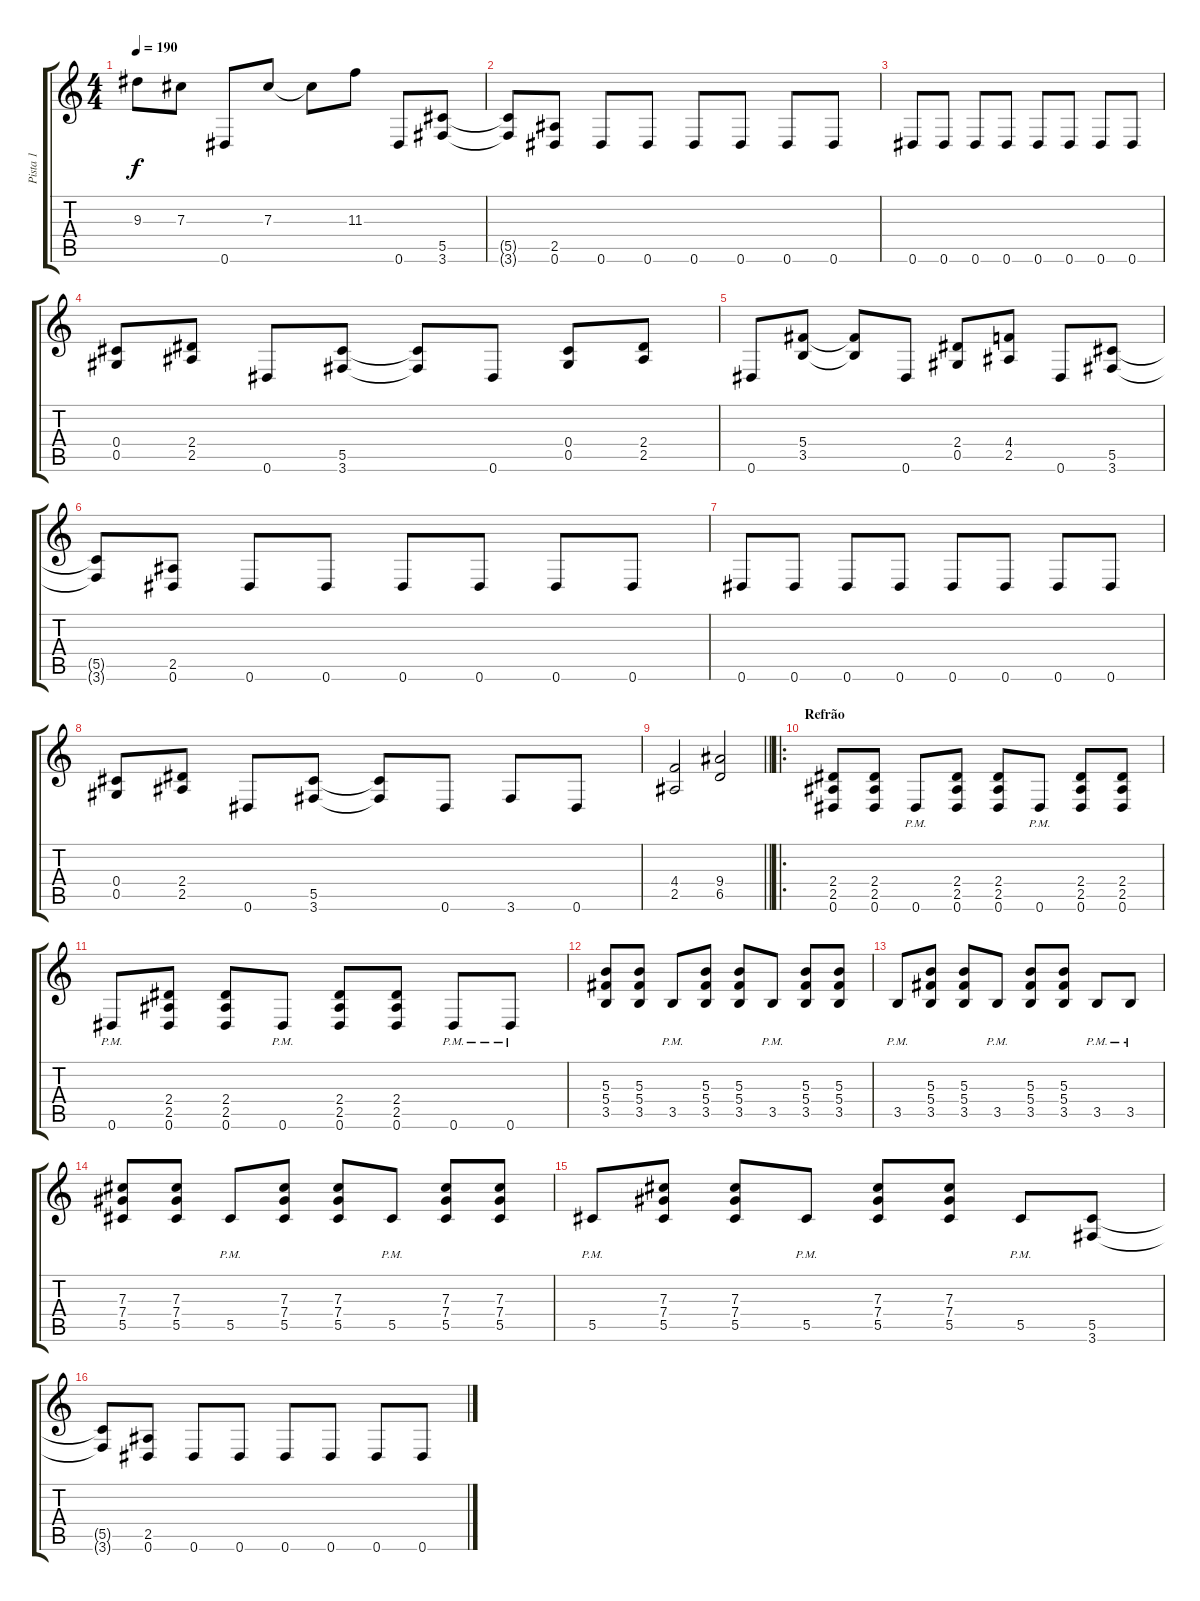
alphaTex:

\track ("Pista 1" "Pista 1") {instrument distortionguitar}
\staff {score tabs}
\tuning (Eb4 Bb3 Gb3 Db3 Ab2 Eb2) {hide}
\ts (4 4)
\tempo 190
\clef g2
\ks c
9.3{t}.8{dy f} 7.3.8 0.6.8 7.3.8 7.3{t}.8 11.3.8 0.6.8 (5.5 3.6).8 |
(5.5{t} 3.6{t}).8 (2.5 0.6).8 0.6.8 0.6.8 0.6.8 0.6.8 0.6.8 0.6.8 |
0.6.8 0.6.8 0.6.8 0.6.8 0.6.8 0.6.8 0.6.8 0.6.8 |
(0.4 0.5).8 (2.4 2.5).8 0.6.8 (5.5 3.6).8 (5.5{t} 3.6{t}).8 0.6.8 (0.4 0.5).8 (2.4 2.5).8 |
0.6.8 (5.4 3.5).8 (5.4{t} 3.5{t}).8 0.6.8 (2.4 0.5).8 (4.4 2.5).8 0.6.8 (5.5 3.6).8 |
(5.5{t} 3.6{t}).8 (2.5 0.6).8 0.6.8 0.6.8 0.6.8 0.6.8 0.6.8 0.6.8 |
0.6.8 0.6.8 0.6.8 0.6.8 0.6.8 0.6.8 0.6.8 0.6.8 |
(0.4 0.5).8 (2.4 2.5).8 0.6.8 (5.5 3.6).8 (5.5{t} 3.6{t}).8 0.6.8 3.6.8 0.6.8 |
\barLineRight lightlight
(4.4 2.5).2 (9.4 6.5).2 |
\ro
\section ("" "Refrão")
(2.4 2.5 0.6).8 (2.4 2.5 0.6).8 0.6{pm}.8 (2.4 2.5 0.6).8 (2.4 2.5 0.6).8 0.6{pm}.8 (2.4 2.5 0.6).8 (2.4 2.5 0.6).8 |
0.6{pm}.8 (2.4 2.5 0.6).8 (2.4 2.5 0.6).8 0.6{pm}.8 (2.4 2.5 0.6).8 (2.4 2.5 0.6).8 0.6{pm}.8 0.6{pm}.8 |
(5.3 5.4 3.5).8 (5.3 5.4 3.5).8 3.5{pm}.8 (5.3 5.4 3.5).8 (5.3 5.4 3.5).8 3.5{pm}.8 (5.3 5.4 3.5).8 (5.3 5.4 3.5).8 |
3.5{pm}.8 (5.3 5.4 3.5).8 (5.3 5.4 3.5).8 3.5{pm}.8 (5.3 5.4 3.5).8 (5.3 5.4 3.5).8 3.5{pm}.8 3.5{pm}.8 |
(7.3 7.4 5.5).8 (7.3 7.4 5.5).8 5.5{pm}.8 (7.3 7.4 5.5).8 (7.3 7.4 5.5).8 5.5{pm}.8 (7.3 7.4 5.5).8 (7.3 7.4 5.5).8 |
5.5{pm}.8 (7.3 7.4 5.5).8 (7.3 7.4 5.5).8 5.5{pm}.8 (7.3 7.4 5.5).8 (7.3 7.4 5.5).8 5.5{pm}.8 (5.5 3.6).8 |
(5.5{t} 3.6{t}).8 (2.5 0.6).8 0.6.8 0.6.8 0.6.8 0.6.8 0.6.8 0.6.8
